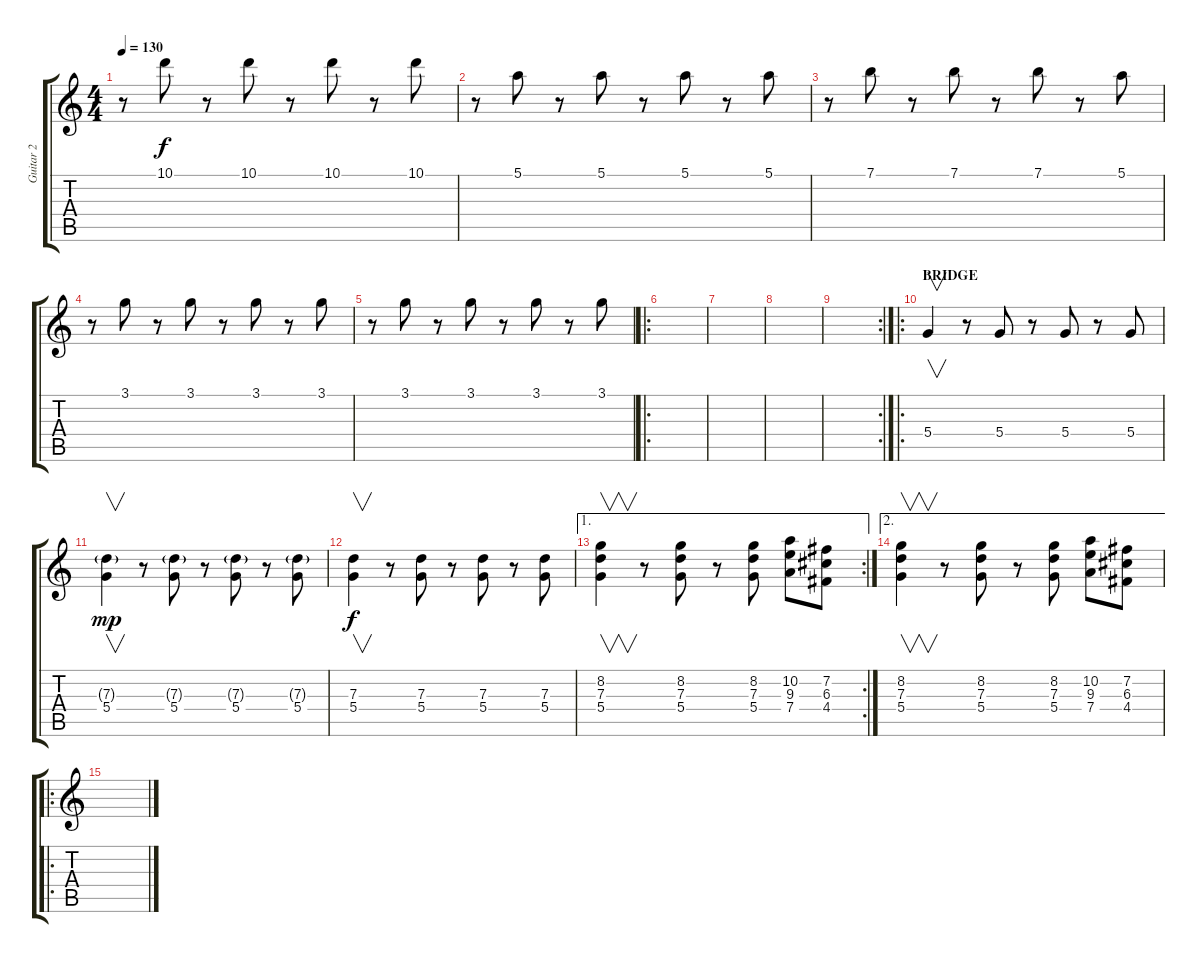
\track ("Guitar 2" "Guitar 2") {instrument electricguitarjazz}
\staff {score tabs}
\tuning (E4 B3 G3 D3 A2 D2) {hide}
\ts (4 4)
\tempo 130
\clef g2
\ks c
r.8{dy f volume 13 instrument electricguitarjazz} 10.1.8 r.8 10.1.8 r.8 10.1.8 r.8 10.1.8 |
r.8{volume 13 instrument electricguitarjazz} 5.1.8 r.8 5.1.8 r.8 5.1.8 r.8 5.1.8 |
r.8{volume 13 instrument electricguitarjazz} 7.1.8 r.8 7.1.8 r.8 7.1.8 r.8 5.1.8 |
r.8{volume 13 instrument electricguitarjazz} 3.1.8 r.8 3.1.8 r.8 3.1.8 r.8 3.1.8 |
r.8{volume 13 instrument electricguitarjazz} 3.1.8 r.8 3.1.8 r.8 3.1.8 r.8 3.1.8 |
\ro
|
|
|
\rc 2
|
\ro
\section ("" "BRIDGE")
5.4.4{v instrument overdrivenguitar} r.8 5.4.8 r.8 5.4.8 r.8 5.4.8 |
(7.3{g} 5.4).4{v dy mp instrument overdrivenguitar} r.8 (7.3{g} 5.4).8 r.8 (7.3{g} 5.4).8 r.8 (7.3{g} 5.4).8 |
(7.3 5.4).4{v dy f instrument overdrivenguitar} r.8 (7.3 5.4).8 r.8 (7.3 5.4).8 r.8 (7.3 5.4).8 |
\ae 1
\rc 2
(8.2 7.3 5.4).4{v instrument overdrivenguitar} r.8 (8.2 7.3 5.4).8 r.8 (8.2 7.3 5.4).8 (10.2 9.3 7.4).8 (7.2 6.3 4.4).8 |
\ae 2
(8.2 7.3 5.4).4{v instrument overdrivenguitar} r.8 (8.2 7.3 5.4).8 r.8 (8.2 7.3 5.4).8 (10.2 9.3 7.4).8 (7.2 6.3 4.4).8 |
\ro
